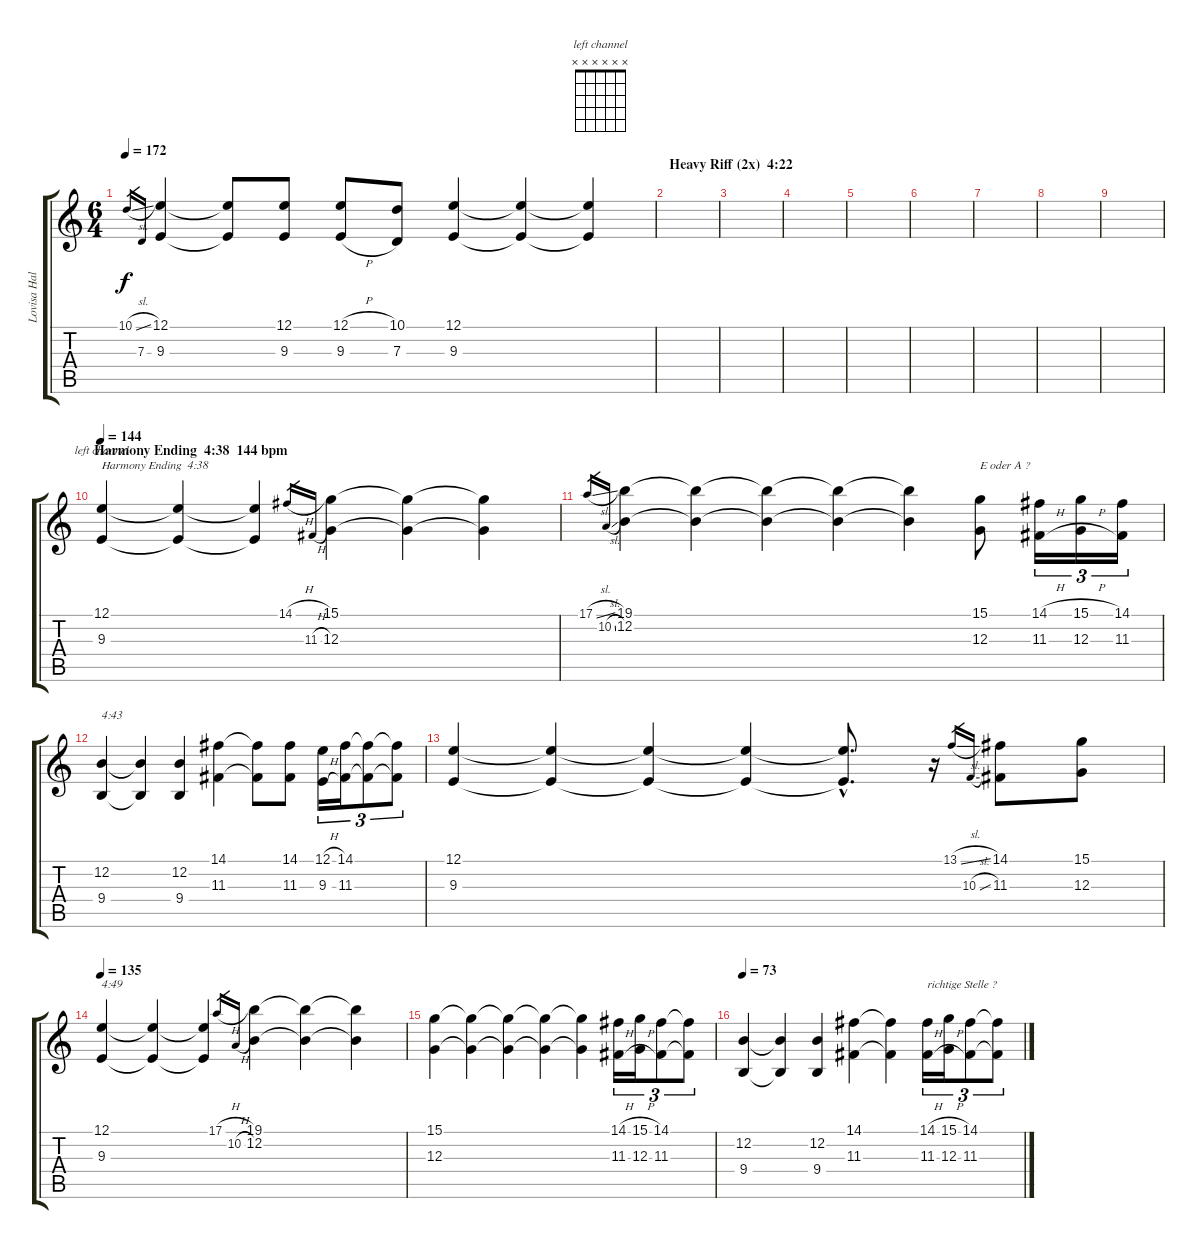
\track ("Lovisa Hallstedt" "Lovisa Hal") {instrument violin}
\staff {score tabs}
\tuning (E4 B3 G3 D3 A2 E2) {hide}
\chord ("left channel" x x x x x x)
\ts (6 4)
\tempo 172
\clef g2
\ks c
10.1{sl}.16{gr dy f} 7.3.16{gr} (12.1 9.3).4 (12.1{t} 9.3{t}).8 (12.1 9.3).8 (12.1{h} 9.3{h}).8 (10.1 7.3).8 (12.1 9.3).4 (12.1{t} 9.3{t}).4 (12.1{t} 9.3{t}).4 |
\section ("" "Heavy Riff (2x)  4:22")
|
|
|
|
|
|
|
|
\section ("" "Harmony Ending  4:38  144 bpm")
\tempo 144
(12.1 9.3).4{ch "left channel" txt "Harmony Ending  4:38" volume 9 balance 8} (12.1{t} 9.3{t}).4 (12.1{t} 9.3{t}).4 14.1{h}.16{gr} 11.3{h}.16{gr} (15.1 12.3).4 (15.1{t} 12.3{t}).4 (15.1{t} 12.3{t}).4 |
17.1{sl}.16{gr} 10.2{sl}.16{gr} (19.1 12.2).4 (19.1{t} 12.2{t}).4 (19.1{t} 12.2{t}).4 (19.1{t} 12.2{t}).4 (19.1{t} 12.2{t}).4 (15.1 12.3).8{txt "E oder A ?"} (14.1{h} 11.3{h}).16{tu (3 2)} (15.1{h} 12.3{h}).16{tu (3 2)} (14.1 11.3).16{tu (3 2)} |
(12.2 9.4).4{txt "4:43"} (12.2{t} 9.4{t}).4 (12.2 9.4).4 (14.1 11.3).4 (14.1{t} 11.3{t}).8 (14.1 11.3).8 (12.1{h} 9.3{h}).16{tu (3 2)} (14.1 11.3).16{tu (3 2)} (14.1{t} 11.3{t}).8{tu (3 2)} (14.1{t} 11.3{t}).8{tu (3 2)} |
(12.1 9.3).4{volume 5} (12.1{t} 9.3{t}).4 (12.1{t} 9.3{t}).4 (12.1{t} 9.3{t}).4 (12.1{hac t} 9.3{hac t}).8{d} r.16{volume 8} 13.1{sl}.16{gr} 10.3{sl}.16{gr} (14.1 11.3).8 (15.1 12.3).8 |
\tempo 135
(12.1 9.3).4{txt "4:49"} (12.1{t} 9.3{t}).4 (12.1{t} 9.3{t}).4 17.1{h}.16{gr} 10.2{h}.16{gr} (19.1 12.2).4 (19.1{t} 12.2{t}).4 (19.1{t} 12.2{t}).4 |
(15.1 12.3).4 (15.1{t} 12.3{t}).4 (15.1{t} 12.3{t}).4 (15.1{t} 12.3{t}).4 (15.1{t} 12.3{t}).4 (14.1{h} 11.3{h}).16{tu (3 2)} (15.1{h} 12.3{h}).16{tu (3 2)} (14.1 11.3).8{tu (3 2)} (14.1{t} 11.3{t}).8{tu (3 2)} |
\tempo 73
(12.2 9.4).4 (12.2{t} 9.4{t}).4 (12.2 9.4).4 (14.1 11.3).4 (14.1{t} 11.3{t}).4 (14.1{h} 11.3{h}).16{tu (3 2) txt "richtige Stelle ?"} (15.1{h} 12.3{h}).16{tu (3 2)} (14.1 11.3).8{tu (3 2)} (14.1{t} 11.3{t}).8{tu (3 2) volume 2}
